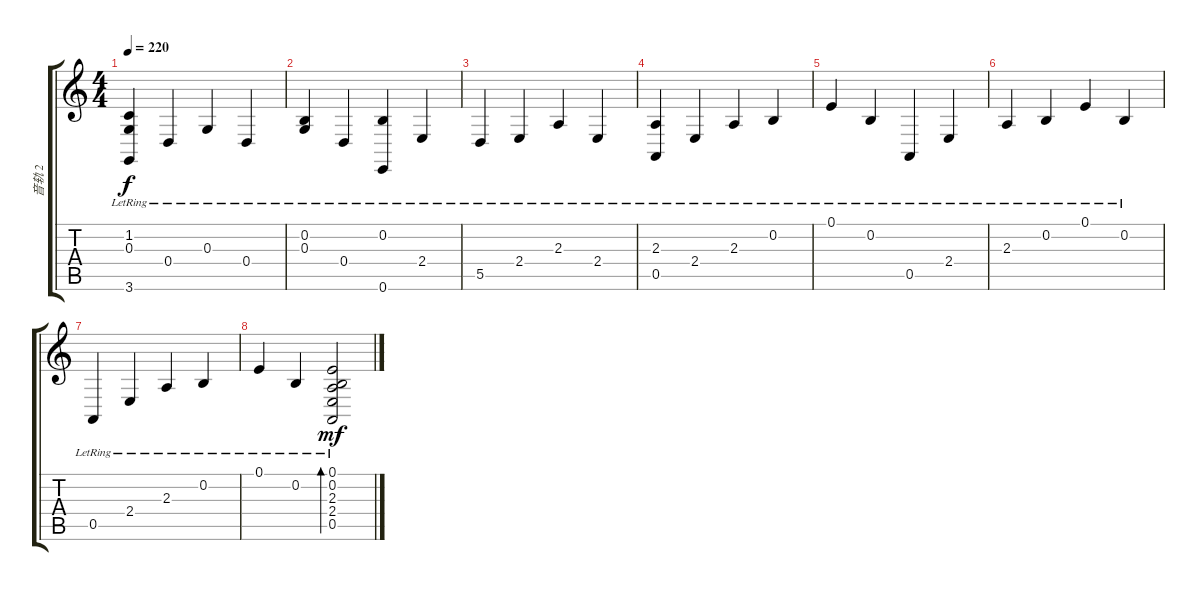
\track ("音轨 2" "音轨 2") {instrument synthstrings2}
\staff {score tabs}
\tuning (E4 B3 G3 D3 A2 E2) {hide}
\ts (4 4)
\tempo 220
\clef g2
\ks c
(1.2{lr} 0.3{lr} 3.6{lr}).4{dy f} 0.4{lr}.4 0.3{lr}.4 0.4{lr}.4 |
(0.2{lr} 0.3{lr}).4 0.4{lr}.4 (0.2{lr} 0.6{lr}).4 2.4{lr}.4 |
5.5{lr}.4 2.4{lr}.4 2.3{lr}.4 2.4{lr}.4 |
(2.3{lr} 0.5{lr}).4 2.4{lr}.4 2.3{lr}.4 0.2{lr}.4 |
0.1{lr}.4 0.2{lr}.4 0.5{lr}.4 2.4{lr}.4 |
2.3{lr}.4 0.2{lr}.4 0.1{lr}.4 0.2{lr}.4 |
0.5{lr}.4 2.4{lr}.4 2.3{lr}.4 0.2{lr}.4 |
0.1{lr}.4 0.2{lr}.4 (0.1{lr} 0.2{lr} 2.3{lr} 2.4{lr} 0.5{lr}).2{bd 480 dy mf}
